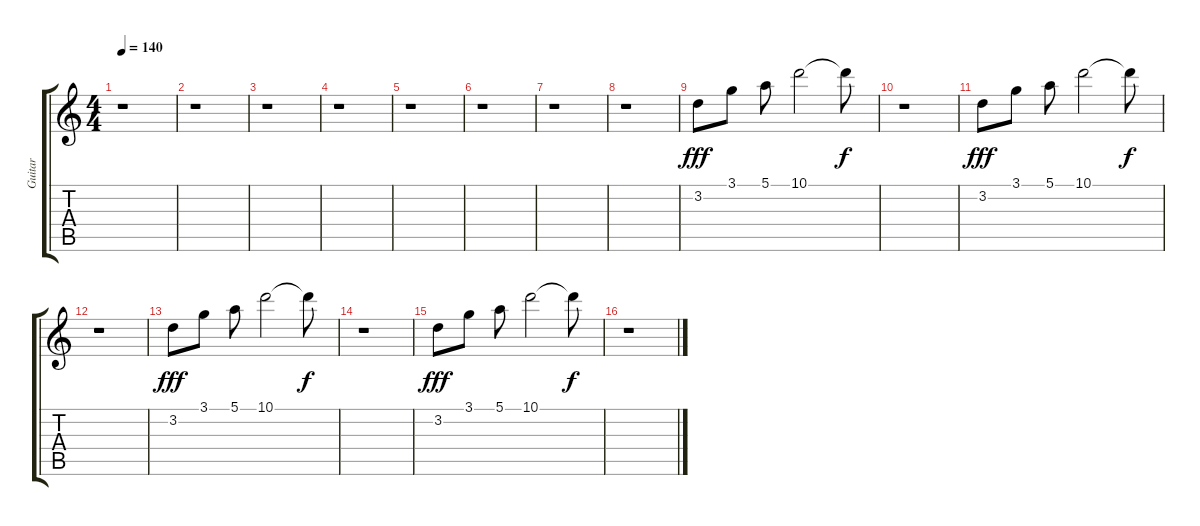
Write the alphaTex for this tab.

\track ("Guitar" "Guitar") {instrument electricguitarclean}
\staff {score tabs}
\tuning (E4 B3 G3 D3 A2 E2) {hide}
\ts (4 4)
\tempo 140
\clef g2
\ks c
r.1{dy fff instrument electricguitarclean} |
r.1 |
r.1 |
r.1 |
r.1 |
r.1 |
r.1 |
r.1 |
3.2.8 3.1.8 5.1.8 10.1.2 10.1{t}.8{dy f} |
r.1 |
3.2.8{dy fff} 3.1.8 5.1.8 10.1.2 10.1{t}.8{dy f} |
r.1 |
3.2.8{dy fff} 3.1.8 5.1.8 10.1.2 10.1{t}.8{dy f} |
r.1 |
3.2.8{dy fff} 3.1.8 5.1.8 10.1.2 10.1{t}.8{dy f} |
r.1
